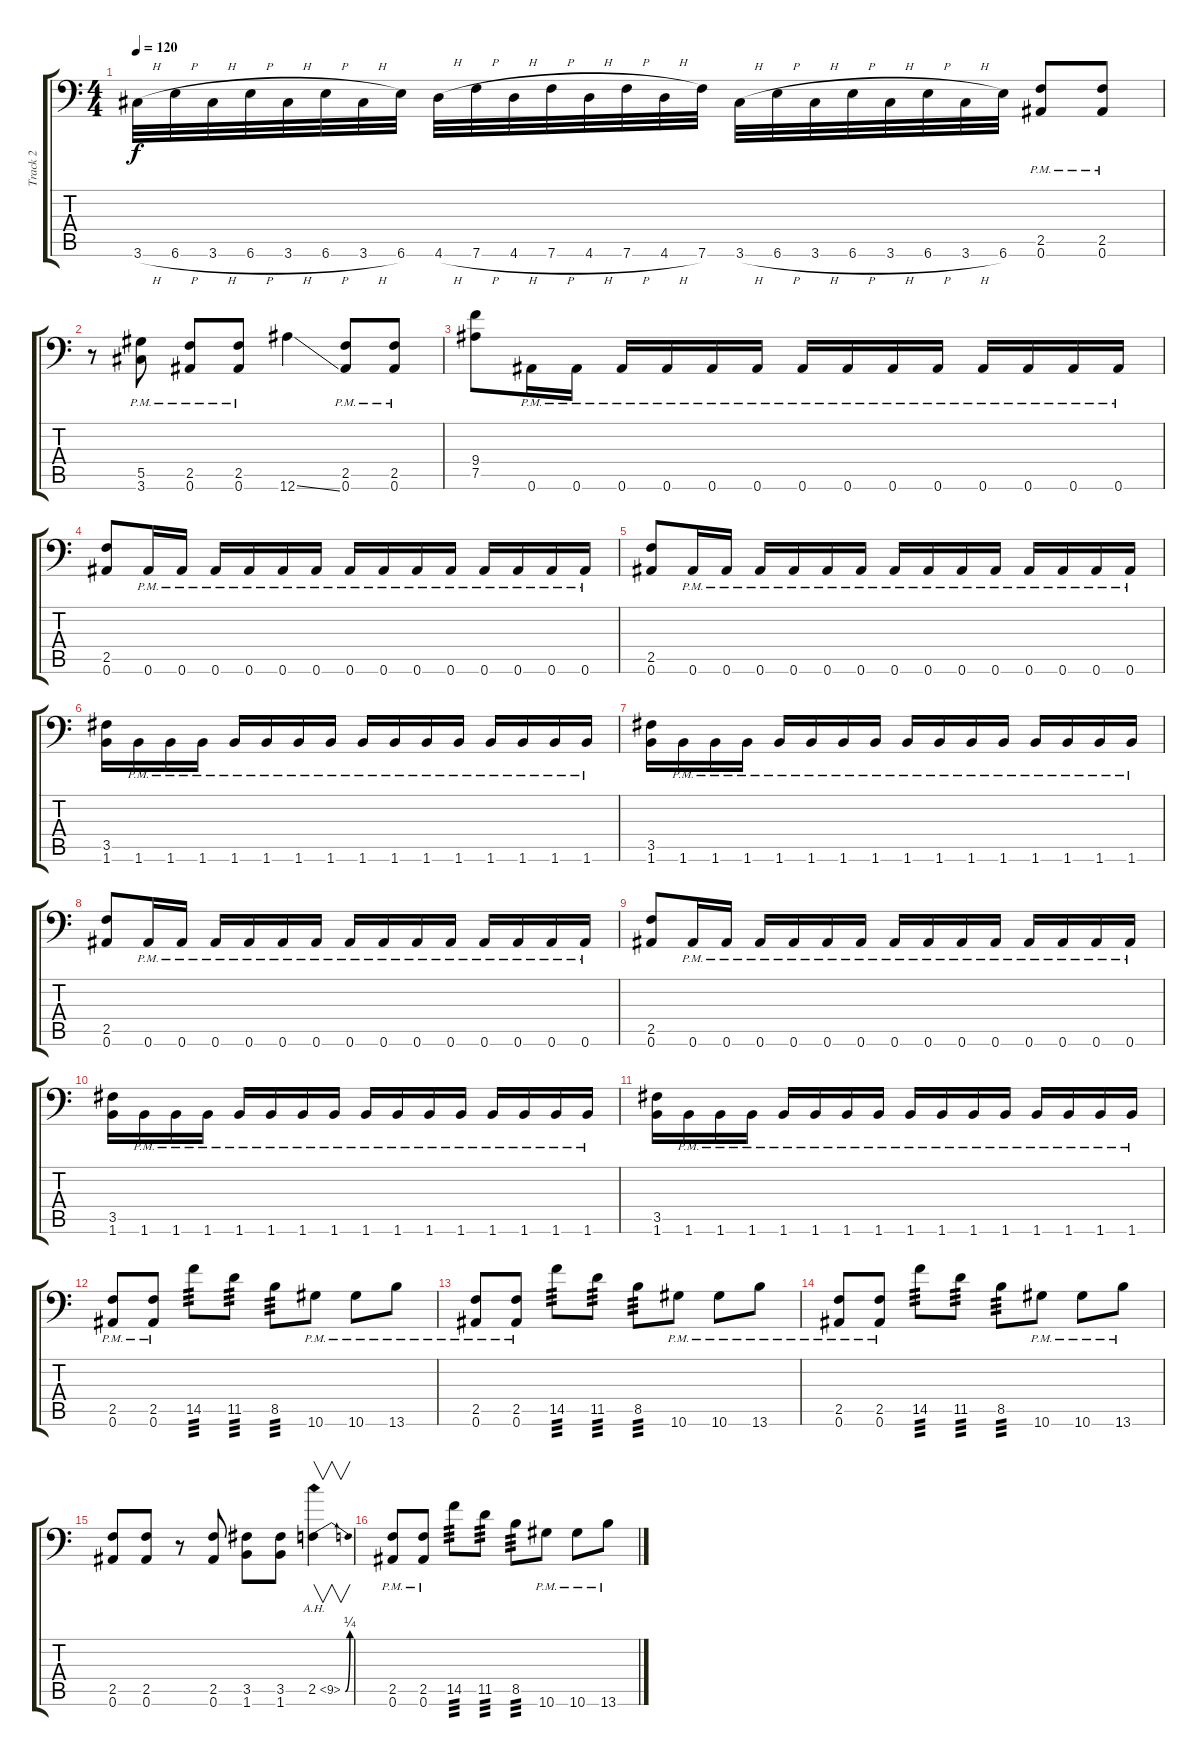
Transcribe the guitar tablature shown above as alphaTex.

\track ("Track 2" "Track 2") {instrument distortionguitar}
\staff {score tabs}
\tuning (Bb3 F3 Db3 Ab2 Eb2 Bb1) {hide}
\ts (4 4)
\tempo 120
\clef f4
\ks c
3.6{h}.32{dy f} 6.6{h}.32 3.6{h}.32 6.6{h}.32 3.6{h}.32 6.6{h}.32 3.6{h}.32 6.6.32 4.6{h}.32 7.6{h}.32 4.6{h}.32 7.6{h}.32 4.6{h}.32 7.6{h}.32 4.6{h}.32 7.6.32 3.6{h}.32 6.6{h}.32 3.6{h}.32 6.6{h}.32 3.6{h}.32 6.6{h}.32 3.6{h}.32 6.6.32 (2.5{pm} 0.6).8 (2.5{pm} 0.6).8 |
r.8 (5.5{pm} 3.6).8 (2.5{pm} 0.6).8 (2.5{pm} 0.6).8 12.6{ss}.4 (2.5{pm} 0.6).8 (2.5{pm} 0.6).8 |
(9.4 7.5).8 0.6{pm}.16 0.6{pm}.16 0.6{pm}.16 0.6{pm}.16 0.6{pm}.16 0.6{pm}.16 0.6{pm}.16 0.6{pm}.16 0.6{pm}.16 0.6{pm}.16 0.6{pm}.16 0.6{pm}.16 0.6{pm}.16 0.6{pm}.16 |
(2.5 0.6).8 0.6{pm}.16 0.6{pm}.16 0.6{pm}.16 0.6{pm}.16 0.6{pm}.16 0.6{pm}.16 0.6{pm}.16 0.6{pm}.16 0.6{pm}.16 0.6{pm}.16 0.6{pm}.16 0.6{pm}.16 0.6{pm}.16 0.6{pm}.16 |
(2.5 0.6).8 0.6{pm}.16 0.6{pm}.16 0.6{pm}.16 0.6{pm}.16 0.6{pm}.16 0.6{pm}.16 0.6{pm}.16 0.6{pm}.16 0.6{pm}.16 0.6{pm}.16 0.6{pm}.16 0.6{pm}.16 0.6{pm}.16 0.6{pm}.16 |
(3.5 1.6).16 1.6{pm}.16 1.6{pm}.16 1.6{pm}.16 1.6{pm}.16 1.6{pm}.16 1.6{pm}.16 1.6{pm}.16 1.6{pm}.16 1.6{pm}.16 1.6{pm}.16 1.6{pm}.16 1.6{pm}.16 1.6{pm}.16 1.6{pm}.16 1.6{pm}.16 |
(3.5 1.6).16 1.6{pm}.16 1.6{pm}.16 1.6{pm}.16 1.6{pm}.16 1.6{pm}.16 1.6{pm}.16 1.6{pm}.16 1.6{pm}.16 1.6{pm}.16 1.6{pm}.16 1.6{pm}.16 1.6{pm}.16 1.6{pm}.16 1.6{pm}.16 1.6{pm}.16 |
(2.5 0.6).8 0.6{pm}.16 0.6{pm}.16 0.6{pm}.16 0.6{pm}.16 0.6{pm}.16 0.6{pm}.16 0.6{pm}.16 0.6{pm}.16 0.6{pm}.16 0.6{pm}.16 0.6{pm}.16 0.6{pm}.16 0.6{pm}.16 0.6{pm}.16 |
(2.5 0.6).8 0.6{pm}.16 0.6{pm}.16 0.6{pm}.16 0.6{pm}.16 0.6{pm}.16 0.6{pm}.16 0.6{pm}.16 0.6{pm}.16 0.6{pm}.16 0.6{pm}.16 0.6{pm}.16 0.6{pm}.16 0.6{pm}.16 0.6{pm}.16 |
(3.5 1.6).16 1.6{pm}.16 1.6{pm}.16 1.6{pm}.16 1.6{pm}.16 1.6{pm}.16 1.6{pm}.16 1.6{pm}.16 1.6{pm}.16 1.6{pm}.16 1.6{pm}.16 1.6{pm}.16 1.6{pm}.16 1.6{pm}.16 1.6{pm}.16 1.6{pm}.16 |
(3.5 1.6).16 1.6{pm}.16 1.6{pm}.16 1.6{pm}.16 1.6{pm}.16 1.6{pm}.16 1.6{pm}.16 1.6{pm}.16 1.6{pm}.16 1.6{pm}.16 1.6{pm}.16 1.6{pm}.16 1.6{pm}.16 1.6{pm}.16 1.6{pm}.16 1.6{pm}.16 |
(2.5 0.6{pm}).8 (2.5 0.6{pm}).8 14.5.8{tp 3} 11.5.8{tp 3} 8.5.8{tp 3} 10.6{pm}.8 10.6{pm}.8 13.6{pm}.8 |
(2.5 0.6{pm}).8 (2.5 0.6{pm}).8 14.5.8{tp 3} 11.5.8{tp 3} 8.5.8{tp 3} 10.6{pm}.8 10.6{pm}.8 13.6{pm}.8 |
(2.5 0.6{pm}).8 (2.5 0.6{pm}).8 14.5.8{tp 3} 11.5.8{tp 3} 8.5.8{tp 3} 10.6{pm}.8 10.6{pm}.8 13.6{pm}.8 |
(2.5 0.6).8 (2.5 0.6).8 r.8 (2.5 0.6).8 (3.5 1.6).8 (3.5 1.6).8 2.5{be (bend 0 0 60 1) ah 7}.4{v} |
(2.5 0.6{pm}).8 (2.5 0.6{pm}).8 14.5.8{tp 3} 11.5.8{tp 3} 8.5.8{tp 3} 10.6{pm}.8 10.6{pm}.8 13.6{pm}.8
